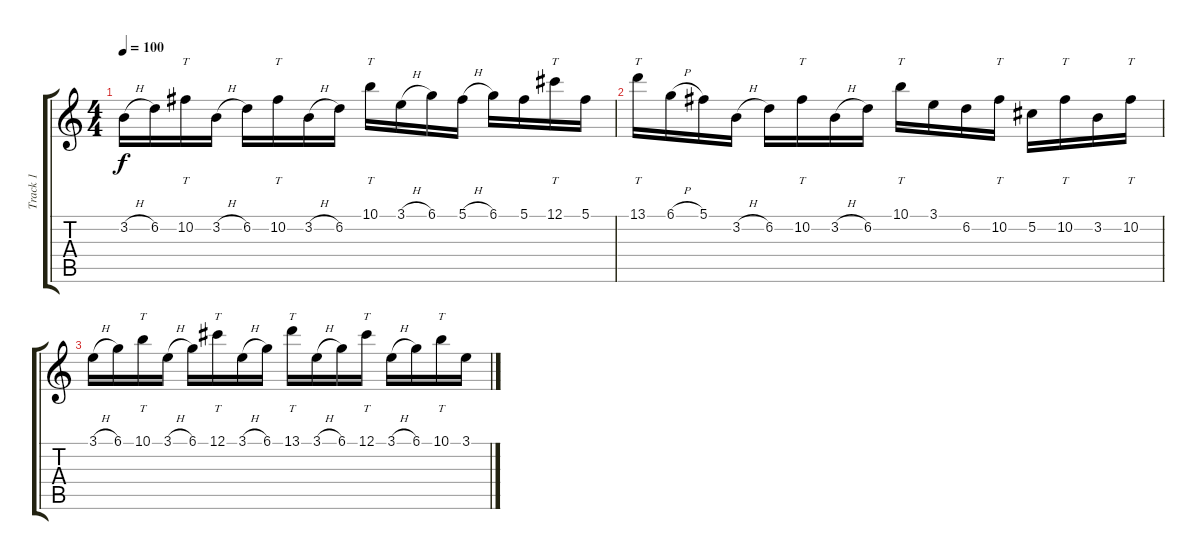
\track ("Track 1" "Track 1") {instrument distortionguitar}
\staff {score tabs}
\tuning (Db4 Ab3 E3 B2 Gb2 B1) {hide}
\ts (4 4)
\tempo 100
\clef g2
\ks c
3.2{h}.16{dy f} 6.2.16 10.2.16{tt} 3.2{h}.16 6.2.16 10.2.16{tt} 3.2{h}.16 6.2.16 10.1.16{tt} 3.1{h}.16 6.1.16 5.1{h}.16 6.1.16 5.1.16 12.1.16{tt} 5.1.16 |
13.1.16{tt} 6.1{h}.16 5.1.16 3.2{h}.16 6.2.16 10.2.16{tt} 3.2{h}.16 6.2.16 10.1.16{tt} 3.1.16 6.2.16 10.2.16{tt} 5.2.16 10.2.16{tt} 3.2.16 10.2.16{tt} |
3.1{h}.16 6.1.16 10.1.16{tt} 3.1{h}.16 6.1.16 12.1.16{tt} 3.1{h}.16 6.1.16 13.1.16{tt} 3.1{h}.16 6.1.16 12.1.16{tt} 3.1{h}.16 6.1.16 10.1.16{tt} 3.1.16
